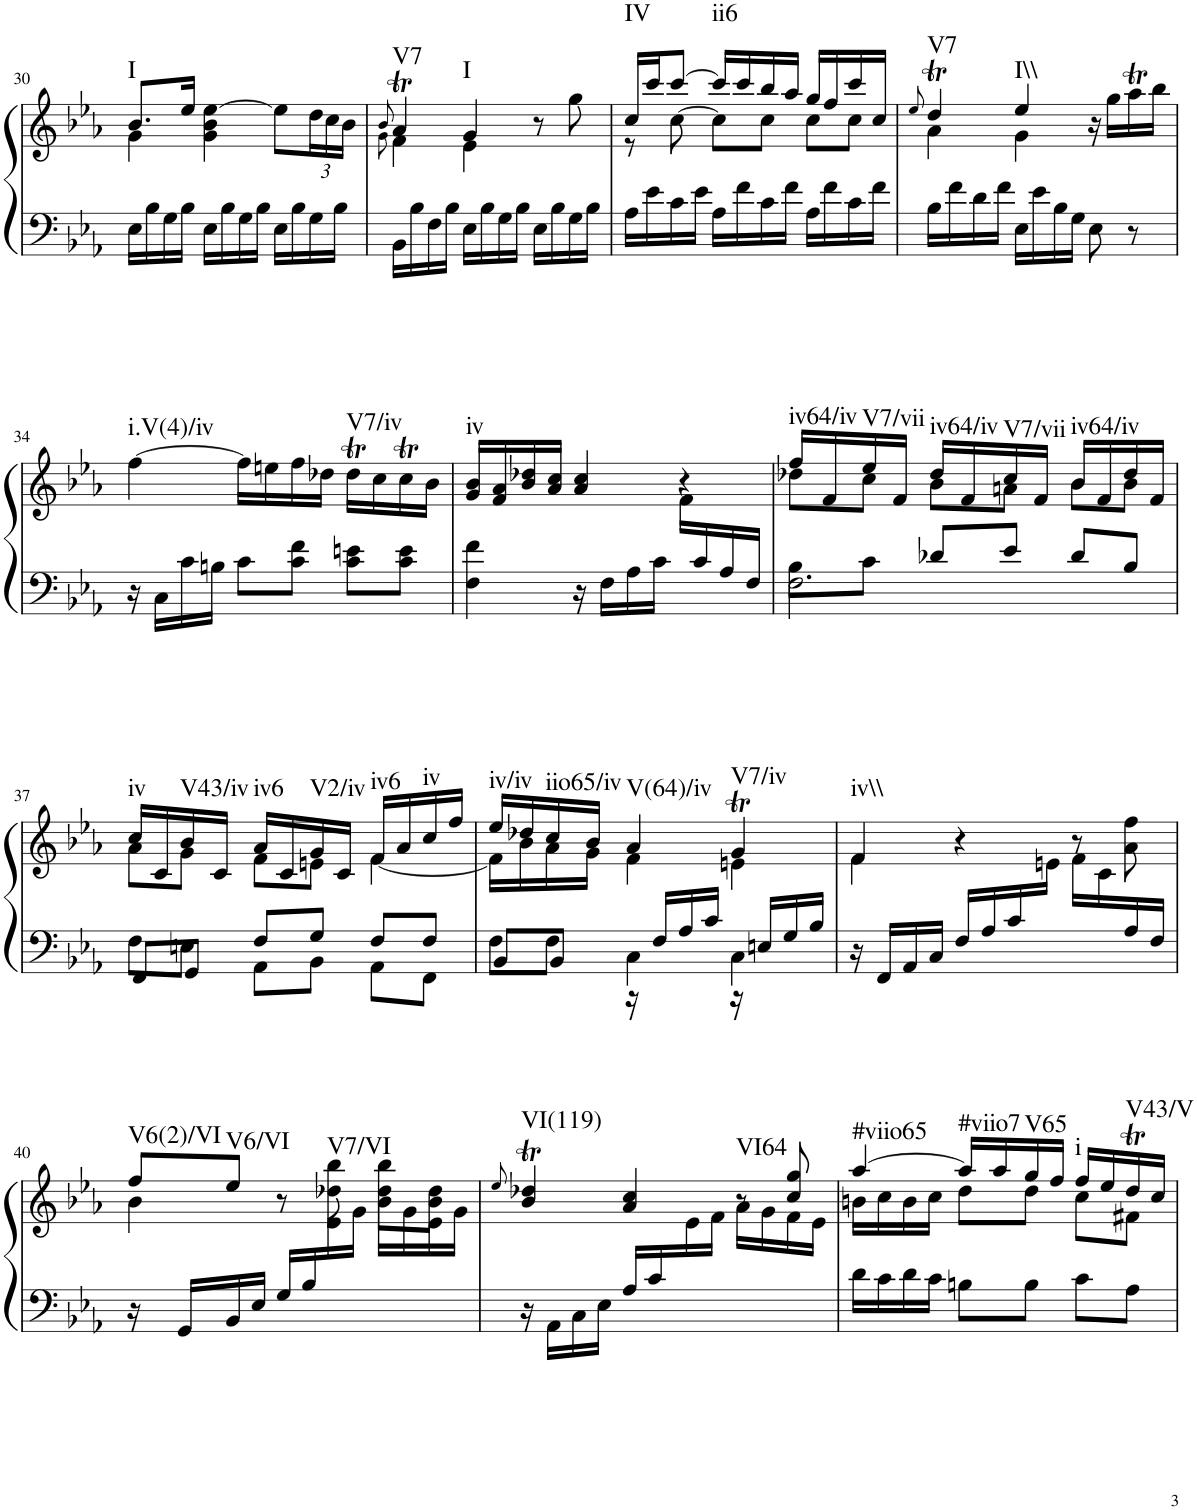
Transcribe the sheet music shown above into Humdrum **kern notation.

**kern	**kern	**harte
*part1	*part1	*part1
*staff2	*staff1	*
*I"Piano	*	*
*I'Pno.	*	*
!!LO:PB:g=z
*clefF4	*clefG2	*
*k[b-e-a-]	*k[b-e-a-]	*
*M3/4	*M3/4	*
=30	=30	=30
*	*^	*
!	!	!	!LO:H:kt=I
16E-\LL	8.b-/L	4g\	N
16B-\	.	.	.
16G\	.	.	.
16B-\JJ	16ee-/Jk	.	.
16E-\LL	4g\ 4b-\ [4ee-\	2ryy	.
16B-\	.	.	.
16G\	.	.	.
16B-\JJ	.	.	.
16E-\LL	8ee-\L]	.	.
16B-\	.	.	.
*	*Xbrackettup	*	*
16G\	24dd\L	.	.
.	24cc\	.	.
16B-\JJ	.	.	.
.	24b-\JJ	.	.
=31	=31	=31	=31
.	8qb-/	8qg\	.
!	!	!	!LO:H:kt=V7
16BB-\LL	4a-T/	4f\	N
16B-\	.	.	.
16F\	.	.	.
16B-\JJ	.	.	.
!	!	!	!LO:H:kt=I
16E-\LL	4g/	4e-\	N
16B-\	.	.	.
16G\	.	.	.
16B-\JJ	.	.	.
16E-\LL	8r	4ryy	.
16B-\	.	.	.
16G\	8gg\	.	.
16B-\JJ	.	.	.
=32	=32	=32	=32
!	!	!	!LO:H:kt=IV
16A-\LL	16cc/LL	8r	N
16e-\	16ccc/J	.	.
16c\	[8ccc/J	[>8cc\	.
16e-\JJ	.	.	.
!	!	!	!LO:H:kt=ii6
16A-\LL	16ccc/LL]	8cc\L]	N
16f\	16ccc/	.	.
16c\	16bb-/	8cc\J	.
16f\JJ	16aa-/JJ	.	.
16A-\LL	16gg/LL	8cc\L	.
16f\	16ff/	.	.
16c\	16ccc/	8cc\J	.
16f\JJ	16cc/JJ	.	.
=33	=33	=33	=33
.	8qee-/	.	.
!	!	!	!LO:H:kt=V7
16B-\LL	4ddt/	4a-\	N
16f\	.	.	.
16d\	.	.	.
16f\JJ	.	.	.
!	!	!	!LO:H:kt=I\\
16E-\LL	4ee-/	4g\	N
16e-\	.	.	.
16B-\	.	.	.
16G\JJ	.	.	.
8E-\	16r	4ryy	.
.	16gg\LL	.	.
8r	16aa-T\	.	.
.	16bb-\JJ	.	.
*	*v	*v	*
!!LO:LB:g=z
=34	=34	=34
!	!	!LO:H:kt=i.V(4)/iv
16r	[4ff\	N
16C\LL	.	.
16c\	.	.
16Bn\JJ	.	.
8c\L	16ff\LL]	.
.	16een\	.
8c\ 8f\J	16ff\	.
.	16dd-X\JJ	.
!	!	!LO:H:kt=V7/iv
8c\ 8en\L	16dd-T\LL	N
.	16cc\	.
8c\ 8e\J	16ccT\	.
.	16b-\JJ	.
=35	=35	=35
*	*^	*
!	!	!	!LO:H:kt=iv
4F\ 4f\	16g/ 16b-/LL	2ryy	N
.	16f/ 16a-/	.	.
.	16b-/ 16dd-X/	.	.
.	16a-/ 16cc/JJ	.	.
16r	4a-/ 4cc/	.	.
16F\LL	.	.	.
16A-\	.	.	.
16c\JJ	.	.	.
16ryy	4r	16f\LL	.
16c/	.	8.ryy	.
16A-/	.	.	.
16F/JJ	.	.	.
=36	=36	=36	=36
*^	*	*	*
!	!	!	!	!LO:H:kt=iv64/iv
2.F\	8B-\L	16ff/LL	8dd-X\L	N
.	.	16f/	.	.
!	!	!	!	!LO:H:kt=V7/vii
.	8c\J	16ee-/	8cc\J	N
.	.	16f/JJ	.	.
!	!	!	!	!LO:H:kt=iv64/iv
.	8d-X/L	16dd-/LL	8b-\L	N
.	.	16f/	.	.
!	!	!	!	!LO:H:kt=V7/vii
.	8e-/J	16cc/	8an\J	N
.	.	16f/JJ	.	.
!	!	!	!	!LO:H:kt=iv64/iv
.	8d-/L	16b-/LL	8b-\L	N
.	.	16f/	.	.
.	8B-/J	16dd-/	8b-\J	.
.	.	16f/JJ	.	.
!!LO:LB:g=z	!!
=37	=37	=37	=37	=37
!	!	!	!	!LO:H:kt=iv
8FF/L	8F\L	16cc/LL	8a-\L	N
.	.	16c/	.	.
!	!	!	!	!LO:H:kt=V43/iv
8GG/J	8En\J	16b-/	8g\J	N
.	.	16c/JJ	.	.
!	!	!	!	!LO:H:kt=iv6
8AA-\L	8F/L	16a-/LL	8f\L	N
.	.	16c/	.	.
!	!	!	!	!LO:H:kt=V2/iv
8BB-\J	8G/J	16g/	8en\J	N
.	.	16c/JJ	.	.
!	!	!	!	!LO:H:kt=iv6
8AA-\L	8F/L	16f/LL	[4f\	N
.	.	16a-/	.	.
!	!	!	!	!LO:H:kt=iv
8FF\J	8F/J	16cc/	.	N
.	.	16ff/JJ	.	.
=38	=38	=38	=38	=38
!	!	!	!	!LO:H:kt=iv/iv
8BB-/L	8F\L	16ee-/LL	16f\LL]	N
.	.	16dd-X/	16b-\	.
!	!	!	!	!LO:H:kt=iio65/iv
8BB-/J	8F\J	16cc/	16a-\	N
.	.	16b-/JJ	16g\JJ	.
!	!	!	!	!LO:H:kt=V(64)/iv
4C\	16r	4a-/	4f\	N
.	16F/LL	.	.	.
.	16A-/	.	.	.
.	16c/JJ	.	.	.
!	!	!	!	!LO:H:kt=V7/iv
4C\	16r	4gt/	4en\	N
.	16En/LL	.	.	.
.	16G/	.	.	.
.	16B-/JJ	.	.	.
=39	=39	=39	=39	=39
*	*	*	*^	*
!	!	!	!	!	!LO:H:kt=iv\\
*v	*v	*	*	*	*
16r	4f/	4f\	4..ryy	N
16FF/LL	.	.	.	.
16AA-/	.	.	.	.
16C/JJ	.	.	.	.
16F/LL	4r	2ryy	.	.
16A-/	.	.	.	.
16c/	.	.	.	.
8.ryy	.	.	16en\JJ	.
.	8r	.	16f\LL	.
.	.	.	16c\	.
16A-/	8a-\ 8ff\	.	8ryy	.
16F/JJ	.	.	.	.
!!LO:LB:g=z	!!	!!
=40	=40	=40	=40	=40
!	!	!	!	!LO:H:kt=V6(2)/VI
16r	8ff/L	4b-\	4.ryy	N
16GG/LL	.	.	.	.
!	!	!	!	!LO:H:kt=V6/VI
16BB-/	8ee-/J	.	.	N
16E-/JJ	.	.	.	.
16G/LL	8r	2ryy	.	.
16B-/	.	.	.	.
!	!	!	!	!LO:H:kt=V7/VI
4.ryy	8dd-X\ 8bb-\	.	16e-\	N
.	.	.	16g\JJ	.
.	8dd-\ 8bb-\L	.	16b-\LL	.
.	.	.	16g\	.
.	8b-\ 8dd-\J	.	16e-\	.
.	.	.	16g\JJ	.
*	*v	*v	*v	*
=41	=41	=41
.	8qee-/	.
*	*^	*
!	!	!	!LO:H:kt=VI(119)
16r	4b-/T 4dd-X/T	4.ryy	N
16AA-\LL	.	.	.
16C\	.	.	.
16E-\JJ	.	.	.
16A-/LL	4a-/ 4cc/	.	.
16c/	.	.	.
4.ryy	.	16e-\	.
.	.	16f\JJ	.
!	!	!	!LO:H:kt=VI64
.	8r	16a-\LL	N
.	.	16g\	.
.	8cc/ 8gg/	16f\	.
.	.	16e-\JJ	.
=42	=42	=42	=42
!	!	!	!LO:H:kt=#viio65
16d\LL	[4aa-/	16bn\LL	N
16c\	.	16cc\	.
16d\	.	16b\	.
16c\JJ	.	16cc\JJ	.
!	!	!	!LO:H:kt=#viio7
8Bn\L	16aa-/LL]	8dd\L	N
.	16aa-/	.	.
!	!	!	!LO:H:kt=V65
8B\J	16gg/	8dd\J	N
.	16ff/JJ	.	.
!	!	!	!LO:H:kt=i
8c\L	16ff/LL	8cc\L	N
.	16ee-/	.	.
!	!	!	!LO:H:kt=V43/V
8A-\J	16ddt/	8f#X\J	N
.	16cc/JJ	.	.
*	*v	*v	*
=	=	=
*-	*-	*-
